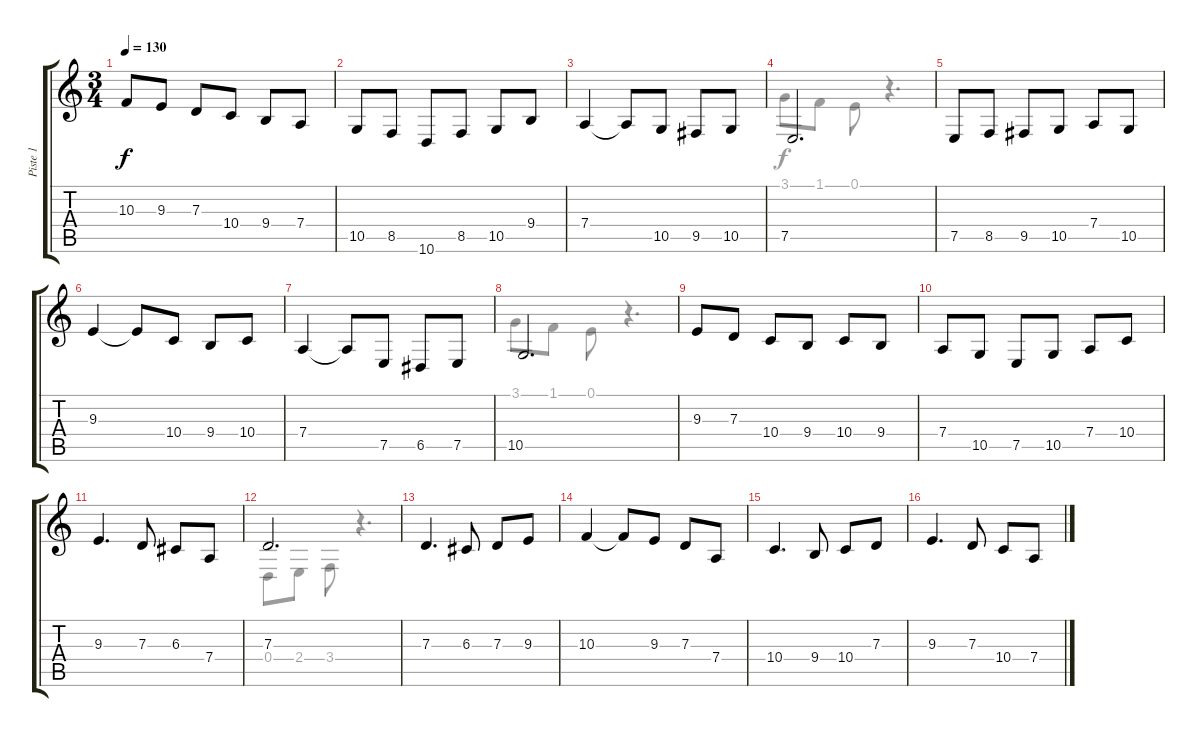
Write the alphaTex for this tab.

\track ("Piste 1" "Piste 1") {instrument accordion}
\staff {score tabs}
\tuning (E4 B3 G3 D3 A2 E2) {hide}
\voice
\ts (3 4)
\tempo 130
\clef g2
\ks c
10.3.8{dy f} 9.3.8 7.3.8 10.4.8 9.4.8 7.4.8 |
10.5.8 8.5.8 10.6.8 8.5.8 10.5.8 9.4.8 |
7.4.4 7.4{t}.8 10.5.8 9.5.8 10.5.8 |
7.5.2{d} |
7.5.8 8.5.8 9.5.8 10.5.8 7.4.8 10.5.8 |
9.3.4 9.3{t}.8 10.4.8 9.4.8 10.4.8 |
7.4.4 7.4{t}.8 7.5.8 6.5.8 7.5.8 |
10.5.2{d} |
9.3.8 7.3.8 10.4.8 9.4.8 10.4.8 9.4.8 |
7.4.8 10.5.8 7.5.8 10.5.8 7.4.8 10.4.8 |
9.3.4{d} 7.3.8 6.3.8 7.4.8 |
7.3.2{d} |
7.3.4{d} 6.3.8 7.3.8 9.3.8 |
10.3.4 10.3{t}.8 9.3.8 7.3.8 7.4.8 |
10.4.4{d} 9.4.8 10.4.8 7.3.8 |
9.3.4{d} 7.3.8 10.4.8 7.4.8
\voice
\clef g2
\ottava regular
\simile none
\ks c
|
|
|
3.1.8 1.1.8 0.1.8 r.4{d} |
|
|
|
3.1.8 1.1.8 0.1.8 r.4{d} |
|
|
|
0.4.8 2.4.8 3.4.8 r.4{d} |
|
|
|
